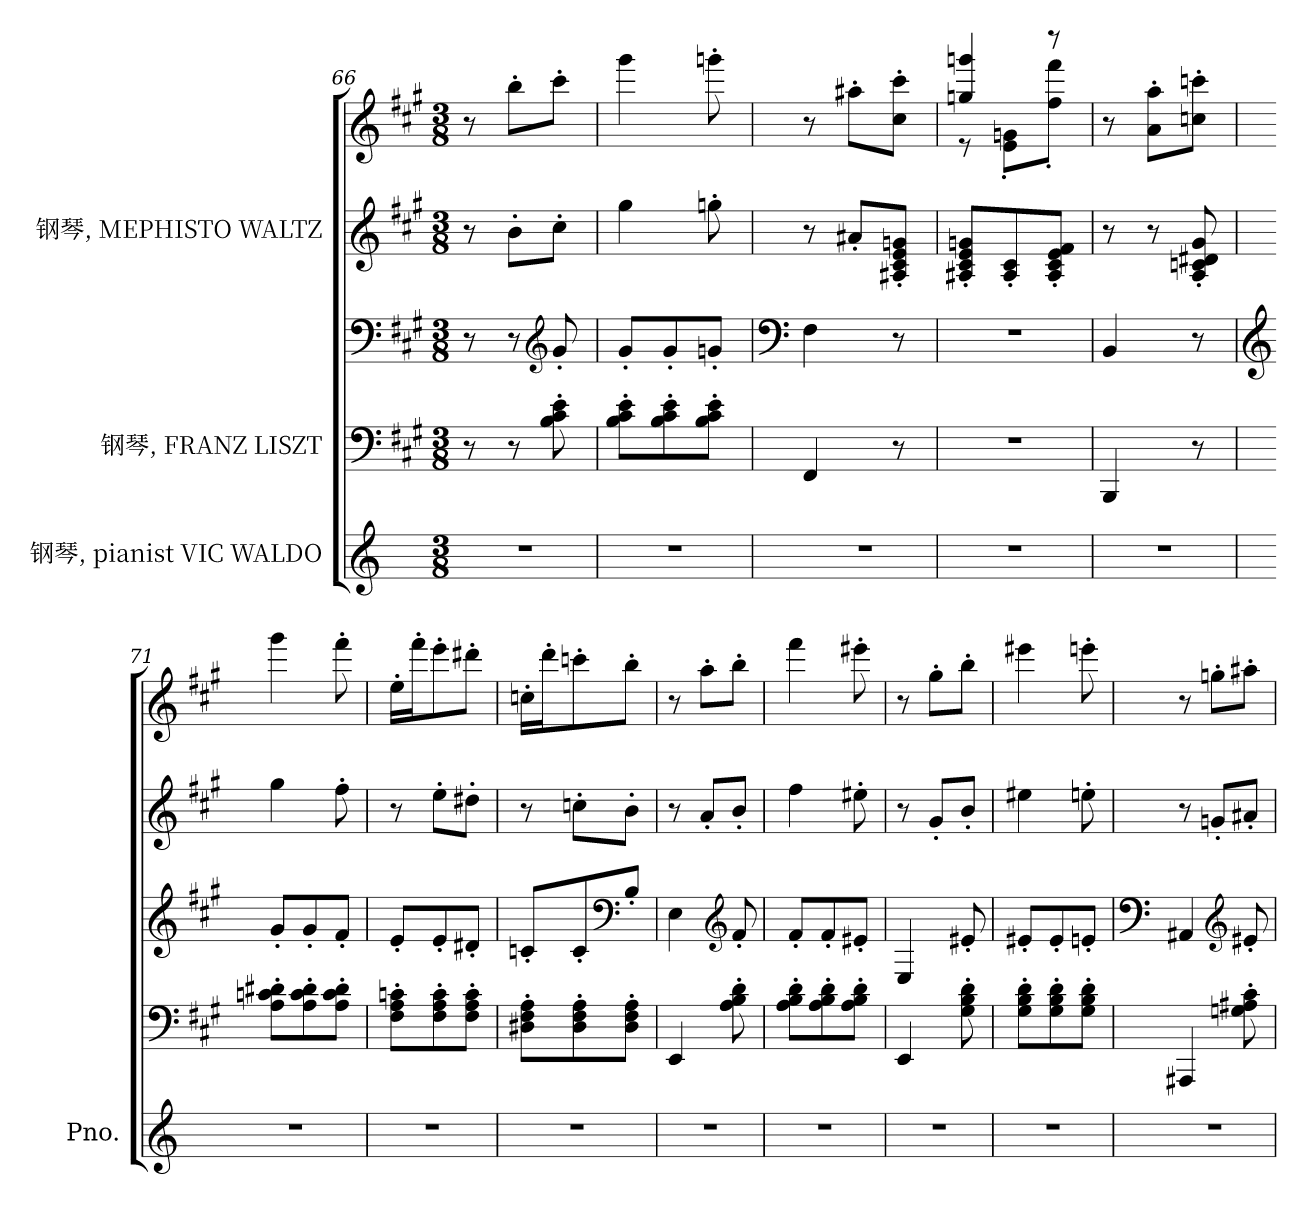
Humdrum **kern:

**kern	**kern	**kern	**kern	**kern
*part3	*part2	*part2	*part1	*part1
*staff5	*staff4	*staff3	*staff2	*staff1
*I"钢琴, pianist VIC WALDO	*I"钢琴, FRANZ LISZT	*	*I"钢琴, MEPHISTO WALTZ	*
*I'Pno.	*	*	*	*
*clefG2	*clefF4	*clefF4	*clefG2	*clefG2
*k[]	*k[f#c#g#]	*k[f#c#g#]	*k[f#c#g#]	*k[f#c#g#]
*M3/8	*M3/8	*M3/8	*M3/8	*M3/8
=66	=66	=66	=66	=66
4.r	8r	8r	8r	8r
.	8r	8r	8b'\L	8bb'\L
*	*	*clefG2	*	*
.	8B\' 8c#\' 8e\'	8g#'/	8cc#'\J	8ccc#'\J
=67	=67	=67	=67	=67
4.r	8B\' 8c#\' 8e\'L	8g#'/L	4gg#\	4ggg#\
.	8B\' 8c#\' 8e\'	8g#'/	.	.
.	8B\' 8c#\' 8e\'J	8gn'/J	8ggn'\	8gggn'\
!!LO:PB:g=z
=68	=68	=68	=68	=68
*	*	*clefF4	*	*
4.r	4FF#/	4F#\	8r	8r
.	.	.	8a#X'/L	8aa#X'\L
.	8r	8r	8A#X/' 8c#/' 8e/' 8gn/'J	8cc#\' 8ccc#\'J
=69	=69	=69	=69	=69
*	*	*	*	*^
4.r	4.r	4.r	8A#X/' 8c#/' 8e/' 8gn/'L	4ggn/ 4gggn/	8r
.	.	.	8A#/' 8c#/'	.	8e\' 8gn\'L
.	.	.	8A#/' 8c#/' 8e/' 8f#/'J	8r	8ff#\' 8fff#\'J
*	*	*	*	*v	*v
=70	=70	=70	=70	=70
4.r	4BBB/	4BB/	8r	8r
.	.	.	8r	8a\' 8aa\'L
.	8r	8r	8A/' 8cn/' 8d#X/' 8g#/'	8ccn\' 8cccn\'J
=71	=71	=71	=71	=71
*	*	*clefG2	*	*
4.r	8A\' 8cn\' 8d#X\'L	8g#'/L	4gg#\	4ggg#\
.	8A\' 8c\' 8d#\'	8g#'/	.	.
.	8A\' 8c\' 8d#\'J	8f#'/J	8ff#'\	8fff#'\
=72	=72	=72	=72	=72
4.r	8F#\' 8A\' 8cn\'L	8e'/L	8r	16ee'\LL
.	.	.	.	16fff#'\J
.	8F#\' 8A\' 8c\'	8e'/	8ee'\L	8eee'\
.	8F#\' 8A\' 8c\'J	8d#X'/J	8dd#X'\J	8ddd#X'\J
=73	=73	=73	=73	=73
4.r	8D#X\' 8F#\' 8A\'L	8cn'/L	8r	16ccn'\LL
.	.	.	.	16ddd'\J
.	8D#\' 8F#\' 8A\'	8c'/	8ccn'\L	8cccn'\
*	*	*clefF4	*	*
.	8D#\' 8F#\' 8A\'J	8B'/J	8b'\J	8bb'\J
!!LO:LB:g=z
=74	=74	=74	=74	=74
4.r	4EE/	4E\	8r	8r
.	.	.	8a'/L	8aa'\L
*	*	*clefG2	*	*
.	8A\' 8B\' 8d\'	8f#'/	8b'/J	8bb'\J
=75	=75	=75	=75	=75
4.r	8A\' 8B\' 8d\'L	8f#'/L	4ff#\	4fff#\
.	8A\' 8B\' 8d\'	8f#'/	.	.
.	8A\' 8B\' 8d\'J	8e#X'/J	8ee#X'\	8eee#X'\
=76	=76	=76	=76	=76
4.r	4EE/	4E/	8r	8r
.	.	.	8g#'/L	8gg#'\L
.	8G#\' 8B\' 8d\'	8e#X'/	8b'/J	8bb'\J
=77	=77	=77	=77	=77
4.r	8G#\' 8B\' 8d\'L	8e#X'/L	4ee#X\	4eee#X\
.	8G#\' 8B\' 8d\'	8e#'/	.	.
.	8G#\' 8B\' 8d\'J	8en'/J	8een'\	8eeen'\
=78	=78	=78	=78	=78
*	*	*clefF4	*	*
4.r	4AAA#X/	4AA#X/	8r	8r
.	.	.	8gn'/L	8ggn'\L
*	*	*clefG2	*	*
.	8Gn\' 8A#X\' 8c#\'	8e#X'/	8a#X'/J	8aa#X'\J
=	=	=	=	=
*-	*-	*-	*-	*-
